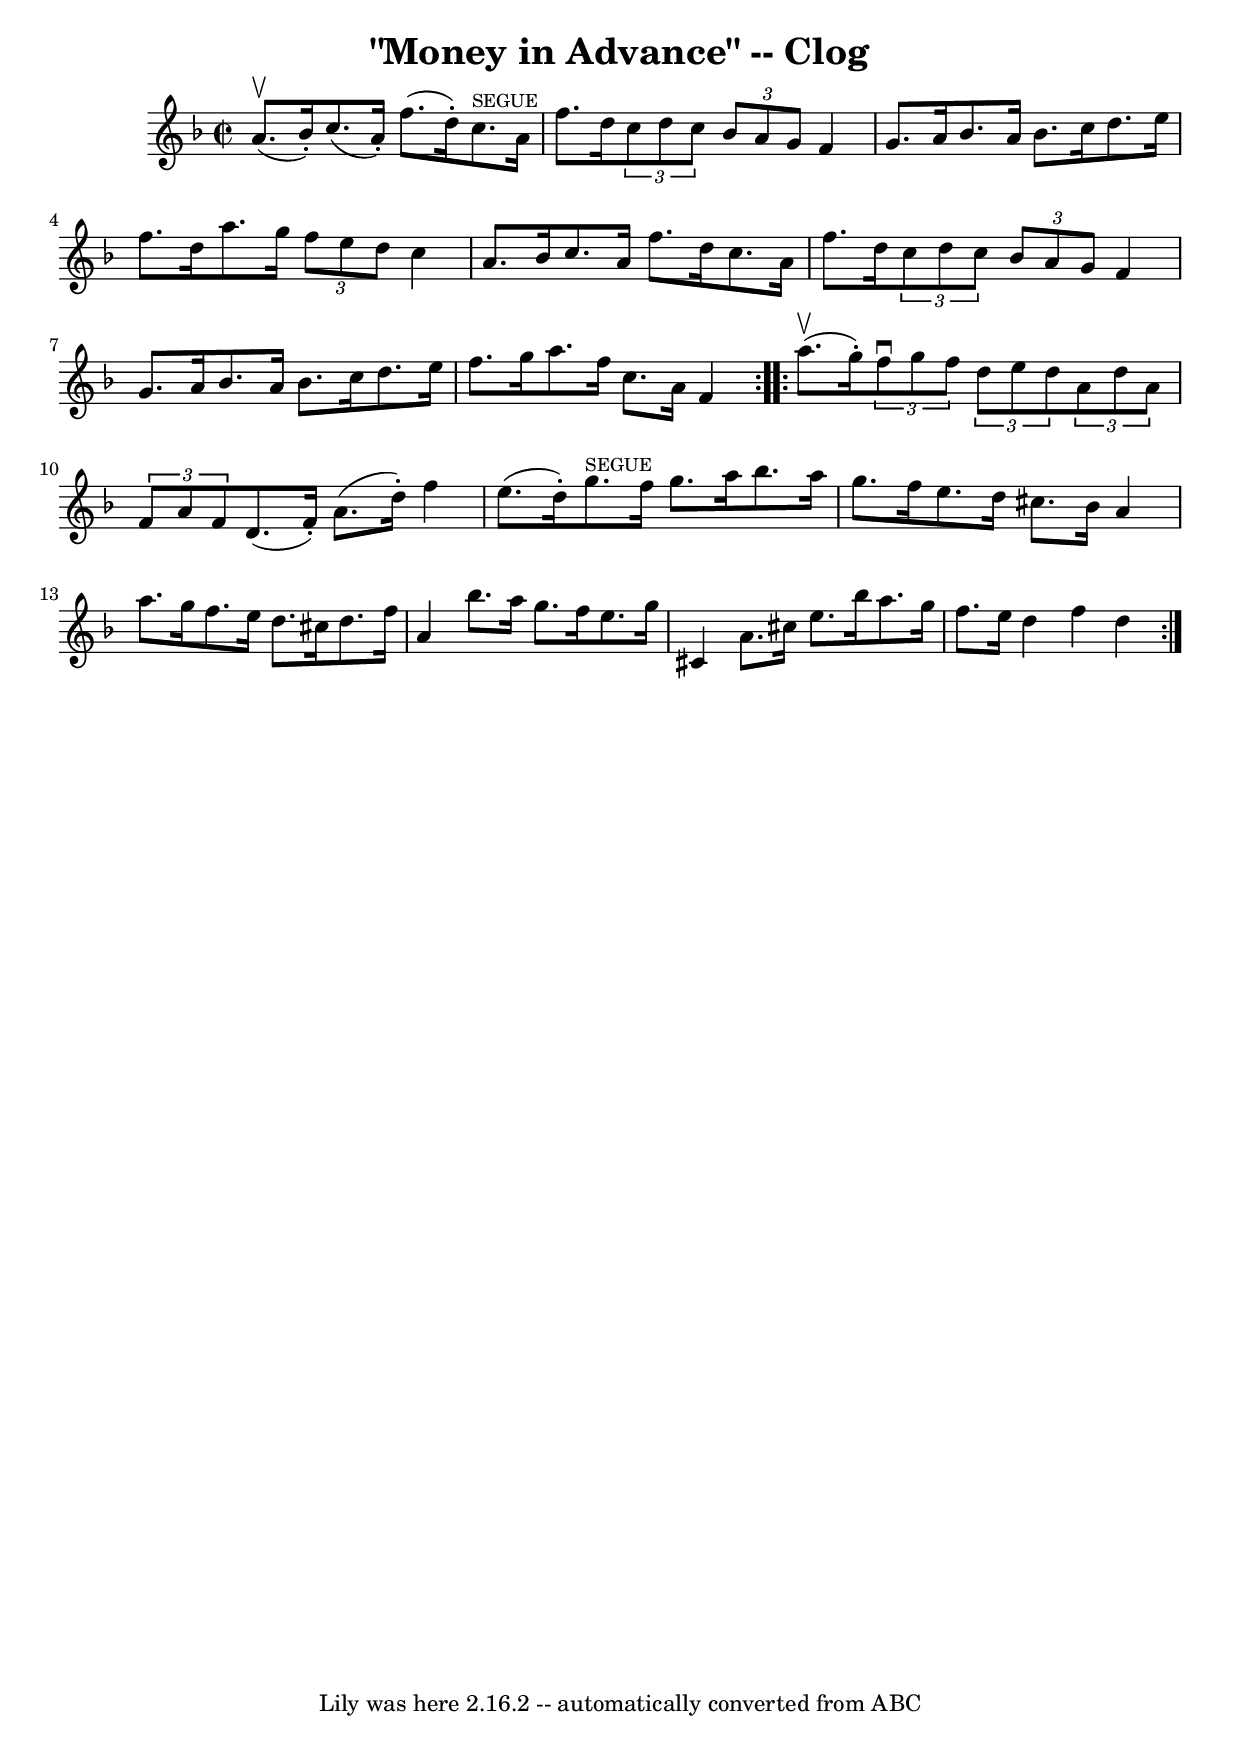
\version "2.16.2"
\include "Mammoth.ily"
\header {
  %% book = "Ryan's Mammoth Collection"
  crossRefNumber = "1"
  footnotes = "\\\\154 918"
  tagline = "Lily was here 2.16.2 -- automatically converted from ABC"
  title = "\"Money in Advance\" -- Clog"

}
voicedefault =  {



  \repeat volta 2 {

    \override Staff.TimeSignature #'style = #'C
    \time 2/2 
    \key f \major
    a'8.^\upbow(bes'16 -.) |
    c''8. (
    a'16 -.) f''8. (d''16 -.) c''8.^\segue a'16 f''8. d''16  
    |
    \times 2/3 { c''8 d''8 c''8  
	       }   \times 2/3 { bes'8    
				a'8 g'8  
			      } f'4 g'8. a'16    |
    bes'8. a'16 bes'8.    
    c''16 d''8. e''16 f''8. d''16    |
    a''8. g''16  
    \times 2/3 { f''8 e''8 d''8  
	       } c''4 a'8. bes'16    |
    
    c''8. a'16 f''8. d''16 c''8. a'16 f''8. d''16    |
    
    \times 2/3 { c''8 d''8 c''8  
	       } \times 2/3 { bes'8 a'8 g'8  
			    }   
    f'4 g'8. a'16    |
    bes'8. a'16 bes'8. c''16 d''8.    
    e''16 f''8. g''16    |
    a''8. f''16 c''8. a'16 f'4  

  }     
  \repeat volta 2 {
    a''8.^\upbow(g''16 -.) |
    
    \times 2/3 { f''8^\downbow g''8 f''8  
	       } \times 2/3 { d''8 e''8    
			      d''8  
			    }   \times 2/3 { a'8 d''8 a'8  
					   } \times 2/3 { f'8 a'8 f'8 
							  
							}   |
    d'8. (f'16 -.) a'8. (d''16 -.) f''4 e''8. (
    d''16 -.)   |
    g''8.^\segue f''16 g''8. a''16    
    bes''8. a''16 g''8. f''16    |
    e''8. d''16 cis''8.    
    bes'16 a'4 a''8. g''16    |
    f''8. e''16 d''8.    
    cis''16 d''8. f''16 a'4    |
    bes''8. a''16 g''8.    
    f''16 e''8. g''16 cis'4    |
    a'8. cis''16 e''8.    
    bes''16 a''8. g''16 f''8. e''16    |
    d''4 f''4    
    d''4  
  }   

}

\score{
  <<

    \context Staff="default"
    {
      \voicedefault 
      
    }

  >>
  \layout {
    
  }
  \midi {
  }

}
